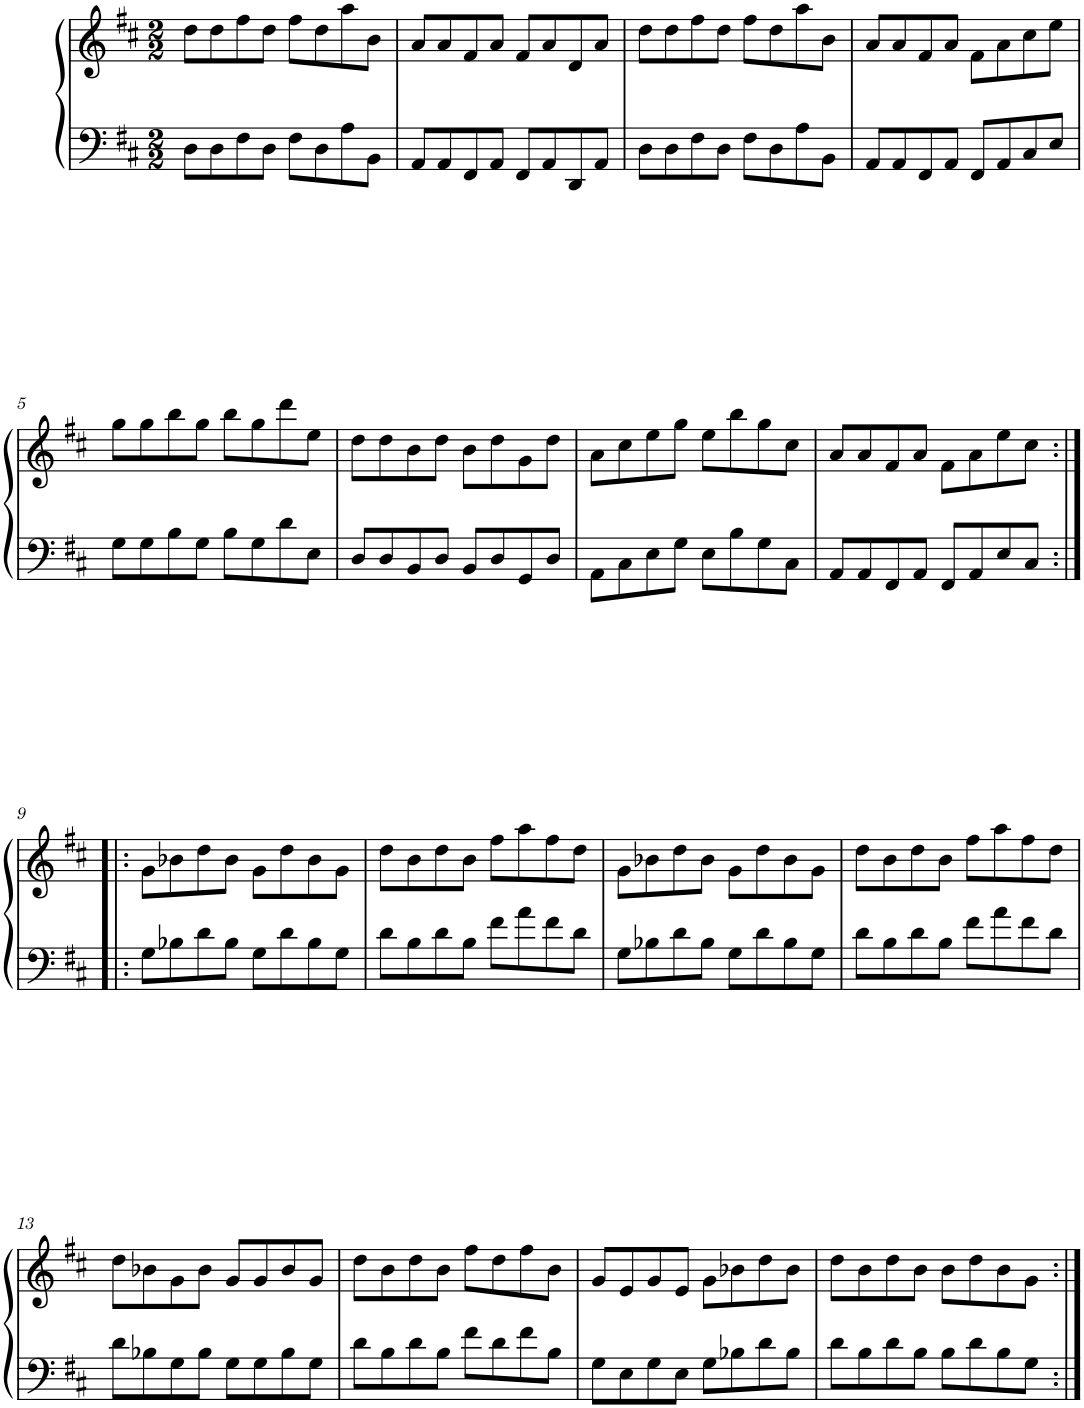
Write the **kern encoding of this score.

**kern	**kern
*part1	*part1
*staff2	*staff1
*I"Piano	*
*I'Pno.	*
*clefF4	*clefG2
*k[f#c#]	*k[f#c#]
*M2/2	*M2/2
=1	=1
8D\L	8dd\L
8D\	8dd\
8F#\	8ff#\
8D\J	8dd\J
8F#\L	8ff#\L
8D\	8dd\
8A\	8aa\
8BB\J	8b\J
=2	=2
8AA/L	8a/L
8AA/	8a/
8FF#/	8f#/
8AA/J	8a/J
8FF#/L	8f#/L
8AA/	8a/
8DD/	8d/
8AA/J	8a/J
=3	=3
8D\L	8dd\L
8D\	8dd\
8F#\	8ff#\
8D\J	8dd\J
8F#\L	8ff#\L
8D\	8dd\
8A\	8aa\
8BB\J	8b\J
=4	=4
8AA/L	8a/L
8AA/	8a/
8FF#/	8f#/
8AA/J	8a/J
8FF#/L	8f#\L
8AA/	8a\
8C#/	8cc#\
8E/J	8ee\J
!!LO:LB:g=z
=5	=5
8G\L	8gg\L
8G\	8gg\
8B\	8bb\
8G\J	8gg\J
8B\L	8bb\L
8G\	8gg\
8d\	8ddd\
8E\J	8ee\J
=6	=6
8D/L	8dd\L
8D/	8dd\
8BB/	8b\
8D/J	8dd\J
8BB/L	8b\L
8D/	8dd\
8GG/	8g\
8D/J	8dd\J
=7	=7
8AA\L	8a\L
8C#\	8cc#\
8E\	8ee\
8G\J	8gg\J
8E\L	8ee\L
8B\	8bb\
8G\	8gg\
8C#\J	8cc#\J
=8	=8
8AA/L	8a/L
8AA/	8a/
8FF#/	8f#/
8AA/J	8a/J
8FF#/L	8f#\L
8AA/	8a\
8E/	8ee\
8C#/J	8cc#\J
!!LO:LB:g=z
=9:|!|:	=9:|!|:
8G\L	8g\L
8B-X\	8b-X\
8d\	8dd\
8B-\J	8b-\J
8G\L	8g\L
8d\	8dd\
8B-\	8b-\
8G\J	8g\J
=10	=10
8d\L	8dd\L
8B\	8b\
8d\	8dd\
8B\J	8b\J
8f#\L	8ff#\L
8a\	8aa\
8f#\	8ff#\
8d\J	8dd\J
=11	=11
8G\L	8g\L
8B-X\	8b-X\
8d\	8dd\
8B-\J	8b-\J
8G\L	8g\L
8d\	8dd\
8B-\	8b-\
8G\J	8g\J
=12	=12
8d\L	8dd\L
8B\	8b\
8d\	8dd\
8B\J	8b\J
8f#\L	8ff#\L
8a\	8aa\
8f#\	8ff#\
8d\J	8dd\J
!!LO:LB:g=z
=13	=13
8d\L	8dd\L
8B-X\	8b-X\
8G\	8g\
8B-\J	8b-\J
8G\L	8g/L
8G\	8g/
8B-\	8b-/
8G\J	8g/J
=14	=14
8d\L	8dd\L
8B\	8b\
8d\	8dd\
8B\J	8b\J
8f#\L	8ff#\L
8d\	8dd\
8f#\	8ff#\
8B\J	8b\J
=15	=15
8G\L	8g/L
8E\	8e/
8G\	8g/
8E\J	8e/J
8G\L	8g\L
8B-X\	8b-X\
8d\	8dd\
8B-\J	8b-\J
=16	=16
8d\L	8dd\L
8B\	8b\
8d\	8dd\
8B\J	8b\J
8B\L	8b\L
8d\	8dd\
8B\	8b\
8G\J	8g\J
=:|!	=:|!
*-	*-
